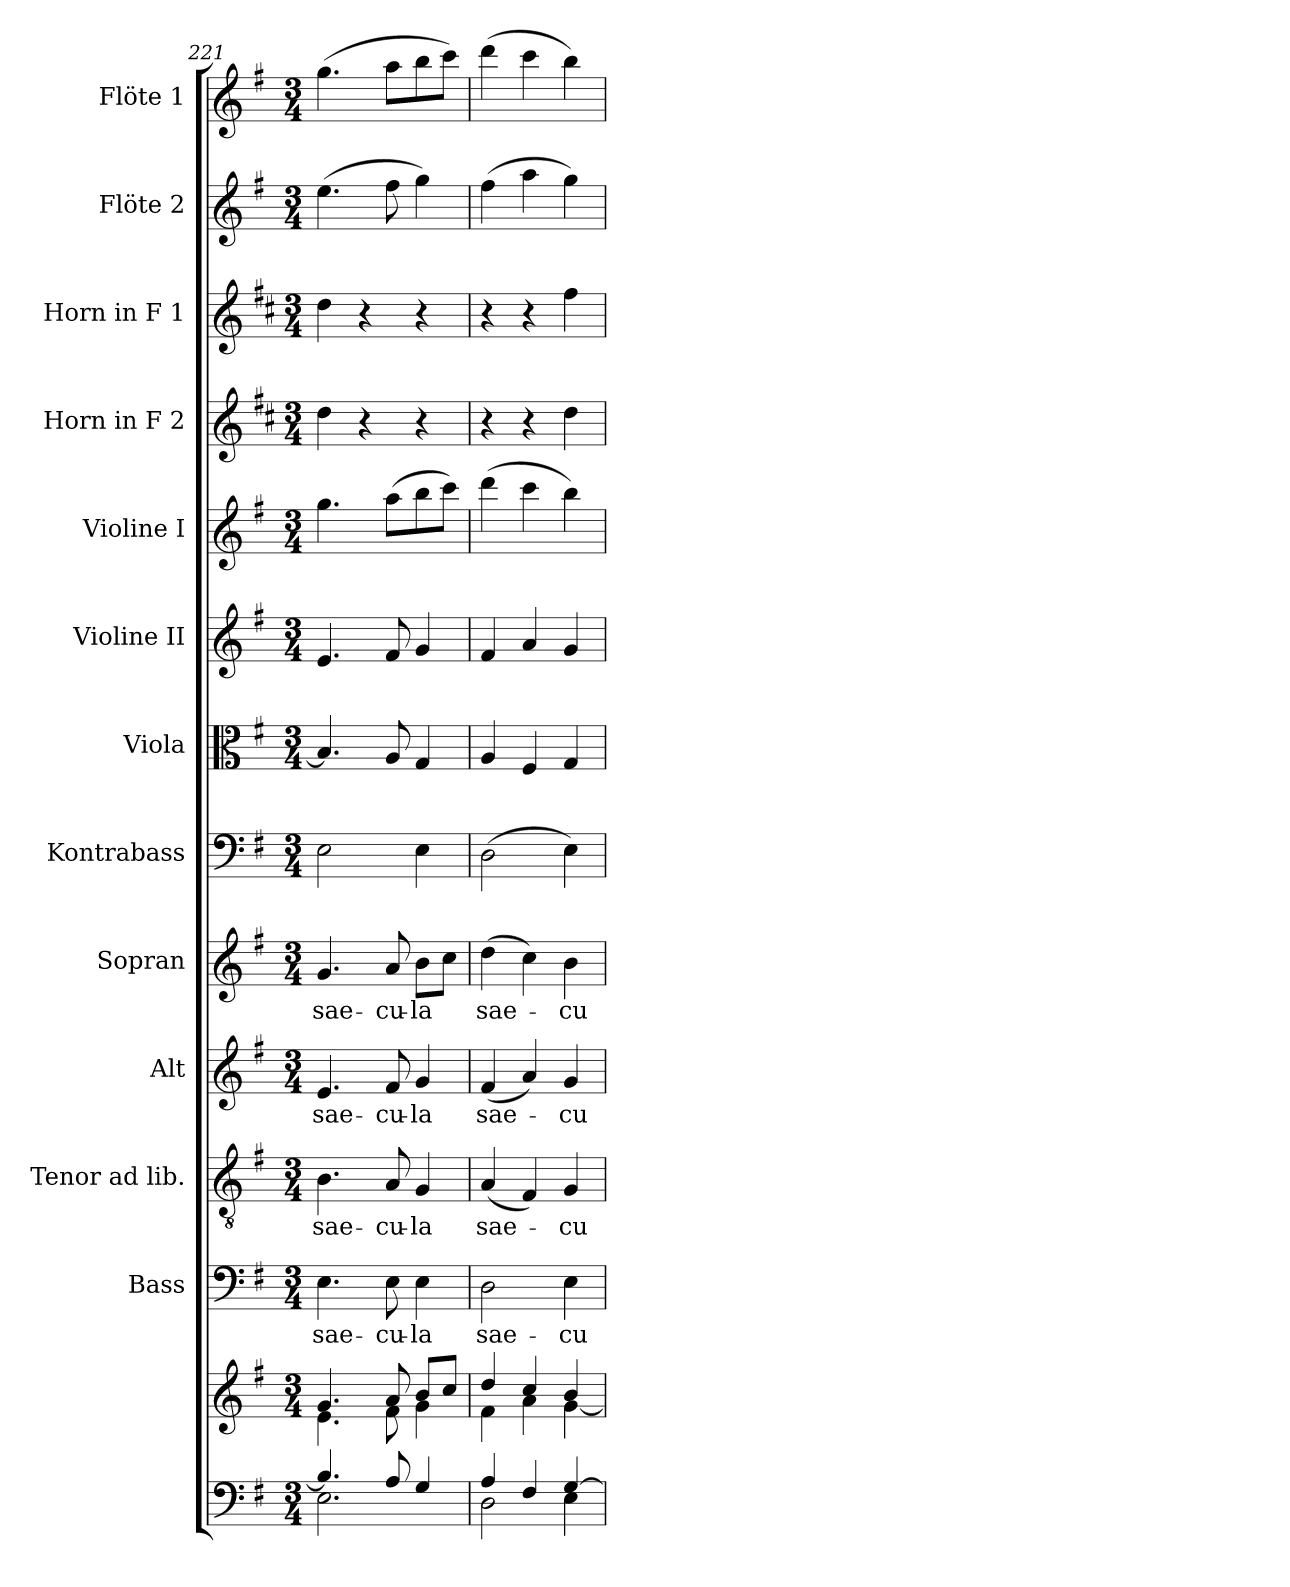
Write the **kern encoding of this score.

**kern	**kern	**kern	**text	**kern	**text	**kern	**text	**kern	**text	**kern	**kern	**kern	**kern	**kern	**kern	**kern	**kern
*part13	*part13	*part12	*part12	*part11	*part11	*part10	*part10	*part9	*part9	*part8	*part7	*part6	*part5	*part4	*part3	*part2	*part1
*staff14	*staff13	*staff12	*staff12	*staff11	*staff11	*staff10	*staff10	*staff9	*staff9	*staff8	*staff7	*staff6	*staff5	*staff4	*staff3	*staff2	*staff1
*	*	*I"Bass	*	*I"Tenor ad lib.	*	*I"Alt	*	*I"Sopran	*	*I"Kontrabass	*I"Viola	*I"Violine II	*I"Violine I	*I"Horn in F 2	*I"Horn in F 1	*I"Flöte 2	*I"Flöte 1
*	*	*I'B.	*	*I'T.	*	*I'A.	*	*I'S.	*	*I'Kb.	*I'Vla.	*I'Vl. II	*I'Vl. I	*	*	*I'Fl. 2	*I'Fl. 1
*clefF4	*clefG2	*clefF4	*	*clefGv2	*	*clefG2	*	*clefG2	*	*clefF4	*clefC3	*clefG2	*clefG2	*clefG2	*clefG2	*clefG2	*clefG2
*	*	*	*	*	*	*	*	*	*	*ITrd7c12	*	*	*	*ITrd4c7	*ITrd4c7	*	*
*k[f#]	*k[f#]	*k[f#]	*	*k[f#]	*	*k[f#]	*	*k[f#]	*	*k[f#]	*k[f#]	*k[f#]	*k[f#]	*k[f#]	*k[f#]	*k[f#]	*k[f#]
*G:	*G:	*G:	*	*G:	*	*G:	*	*G:	*	*G:	*G:	*G:	*G:	*G:	*G:	*G:	*G:
*M3/4	*M3/4	*M3/4	*	*M3/4	*	*M3/4	*	*M3/4	*	*M3/4	*M3/4	*M3/4	*M3/4	*M3/4	*M3/4	*M3/4	*M3/4
=221	=221	=221	=221	=221	=221	=221	=221	=221	=221	=221	=221	=221	=221	=221	=221	=221	=221
*^	*^	*	*	*	*	*	*	*	*	*	*	*	*	*	*	*	*
!	!	!	!	!	!LO:LY:b	!	!LO:LY:b	!	!LO:LY:b	!	!LO:LY:b	!	!	!	!	!	!	!	!
4.B/]	2.E\	4.g/	4.e\	4.E\	sae-	4.B\	sae-	4.e/	sae-	4.g/	sae-	2EE\	4.B/]	4.e/	4.gg\	4g\	4g\	(>4.ee\	(>4.gg\
.	.	.	.	.	.	.	.	.	.	.	.	.	.	.	.	4r	4r	.	.
!	!	!	!	!	!LO:LY:b	!	!LO:LY:b	!	!LO:LY:b	!	!LO:LY:b	!	!	!	!	!	!	!	!
8A/	.	8a/	8f#\	8E\	-cu-	8A/	-cu-	8f#/	-cu-	8a/	-cu-	.	8A/	8f#/	(>8aa\L	.	.	8ff#\	8aa\L
!	!	!	!	!	!LO:LY:b	!	!LO:LY:b	!	!LO:LY:b	!	!LO:LY:b	!	!	!	!	!	!	!	!
4G/	.	8b/L	4g\	4E\	-la	4G/	-la	4g/	-la	8b\L	-la	4EE\	4G/	4g/	8bb\	4r	4r	4gg\)	8bb\
.	.	8cc/J	.	.	.	.	.	.	.	8cc\J	.	.	.	.	8ccc\J)	.	.	.	8ccc\J)
=222	=222	=222	=222	=222	=222	=222	=222	=222	=222	=222	=222	=222	=222	=222	=222	=222	=222	=222	=222
!	!	!	!	!	!LO:LY:b	!	!LO:LY:b	!	!LO:LY:b	!	!LO:LY:b	!	!	!	!	!	!	!	!
4A/	2D\	4dd/	4f#\	2D\	sae-	(<4A/	sae-	(<4f#/	sae-	(>4dd\	sae-	(>2DD\	4A/	4f#/	(>4ddd\	4r	4r	(>4ff#\	(>4ddd\
4F#/	.	4cc/	4a\	.	.	4F#/)	.	4a/)	.	4cc\)	.	.	4F#/	4a/	4ccc\	4r	4r	4aa\	4ccc\
!	!	!	!	!	!LO:LY:b	!	!LO:LY:b	!	!LO:LY:b	!	!LO:LY:b	!	!	!	!	!	!	!	!
[>4G/	4E\	4b/	[<4g\	4E\	-cu-	4G/	-cu-	4g/	-cu-	4b\	-cu-	4EE\)	4G/	4g/	4bb\)	4g\	4b\	4gg\)	4bb\)
*v	*v	*	*	*	*	*	*	*	*	*	*	*	*	*	*	*	*	*	*
*	*v	*v	*	*	*	*	*	*	*	*	*	*	*	*	*	*	*	*
=	=	=	=	=	=	=	=	=	=	=	=	=	=	=	=	=	=
*-	*-	*-	*-	*-	*-	*-	*-	*-	*-	*-	*-	*-	*-	*-	*-	*-	*-
